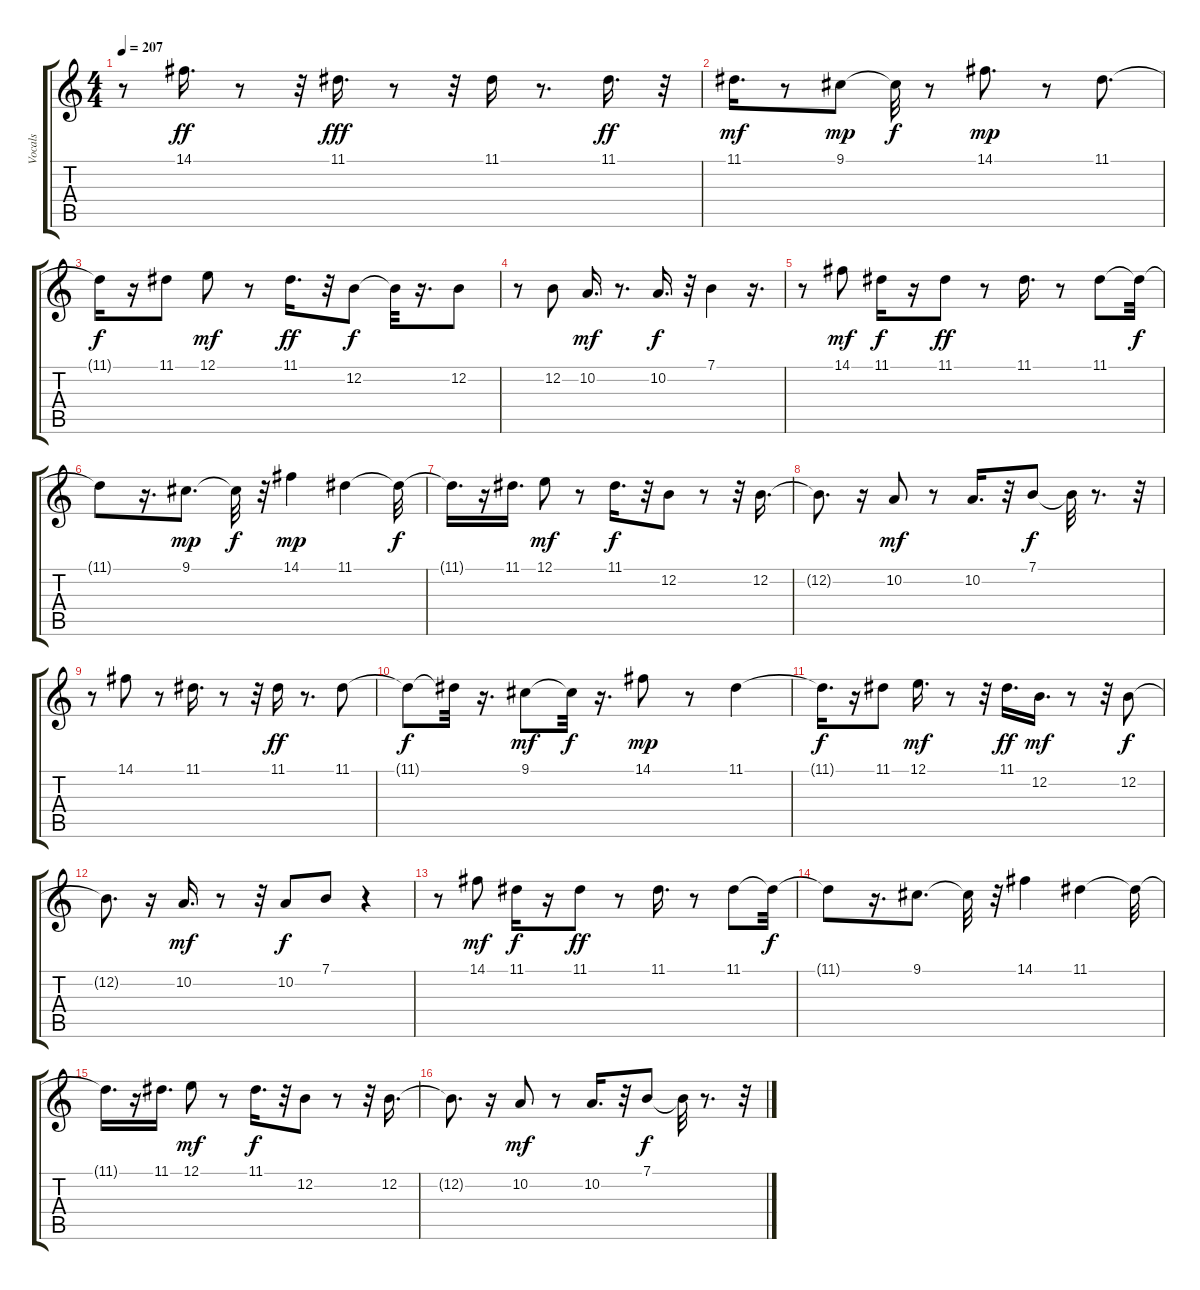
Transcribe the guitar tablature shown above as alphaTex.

\track ("Vocals" "Vocals") {instrument pad3polysynth}
\staff {score tabs}
\tuning (E4 B3 G3 D3 A2 E2) {hide}
\ts (4 4)
\tempo 207
\clef g2
\ks c
r.8{dy f} 14.1.16{d dy ff} r.8 r.32 11.1.16{d dy fff} r.8 r.32 11.1.16 r.8{d} 11.1.16{d dy ff} r.32 |
11.1.16{d dy mf} r.8 9.1.8{dy mp} 9.1{t}.32{dy f} r.8 14.1.8{d dy mp} r.8 11.1.8{d} |
11.1{t}.16{dy f} r.16 11.1.8 12.1.8{dy mf} r.8 11.1.16{d dy ff} r.32 12.2.8{dy f} 12.2{t}.32 r.16{d} 12.2.8 |
r.8 12.2.8 10.2.16{d dy mf} r.8{d} 10.2.16{d dy f} r.32 7.1.4 r.16{d} |
r.8 14.1.8{dy mf} 11.1.16{dy f} r.16 11.1.8{dy ff} r.8 11.1.16{d} r.8 11.1.8 11.1{t}.32{dy f} |
11.1{t}.8 r.16{d} 9.1.8{d dy mp} 9.1{t}.32{dy f} r.32 14.1.4{dy mp} 11.1.4 11.1{t}.32{dy f} |
11.1{t}.16{d} r.16 11.1.16{d} 12.1.8{dy mf} r.8 11.1.16{d dy f} r.32 12.2.8 r.8 r.32 12.2.16{d} |
12.2{t}.8{d} r.16 10.2.8{dy mf} r.8 10.2.16{d} r.32 7.1.8{dy f} 7.1{t}.32 r.8{d} r.32 |
r.8 14.1.8 r.8 11.1.16{d} r.8 r.32 11.1.16{dy ff} r.8{d} 11.1.8 |
11.1{t}.8{dy f} 11.1{t}.32 r.16{d} 9.1.8{dy mf} 9.1{t}.32{dy f} r.16{d} 14.1.8{dy mp} r.8 11.1.4 |
11.1{t}.16{d dy f} r.16 11.1.8 12.1.16{d dy mf} r.8 r.32 11.1.16{d dy ff} 12.2.16{d dy mf} r.8 r.32 12.2.8{dy f} |
12.2{t}.8{d} r.16 10.2.16{d dy mf} r.8 r.32 10.2.8{dy f} 7.1.8 r.4 |
r.8 14.1.8{dy mf} 11.1.16{dy f} r.16 11.1.8{dy ff} r.8 11.1.16{d} r.8 11.1.8 11.1{t}.32{dy f} |
11.1{t}.8 r.16{d} 9.1.8{d} 9.1{t}.32 r.32 14.1.4 11.1.4 11.1{t}.32 |
11.1{t}.16{d} r.16 11.1.16{d} 12.1.8{dy mf} r.8 11.1.16{d dy f} r.32 12.2.8 r.8 r.32 12.2.16{d} |
12.2{t}.8{d} r.16 10.2.8{dy mf} r.8 10.2.16{d} r.32 7.1.8{dy f} 7.1{t}.32 r.8{d} r.32
